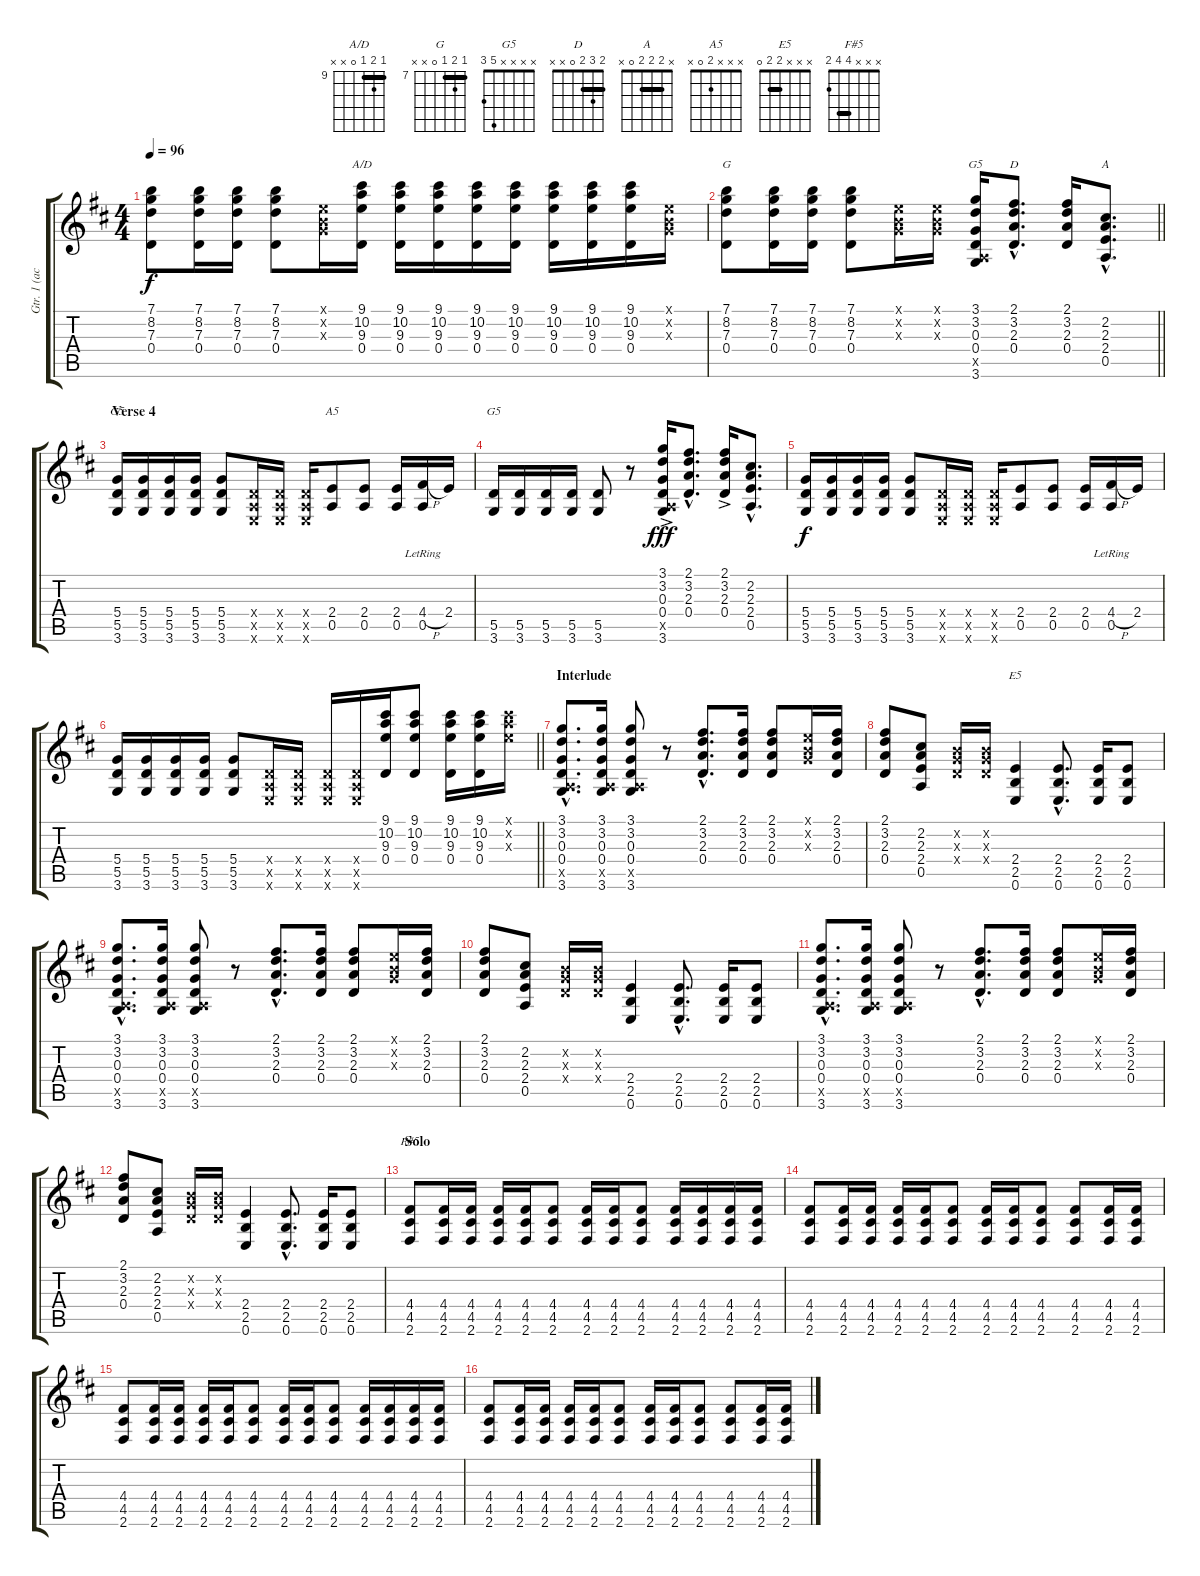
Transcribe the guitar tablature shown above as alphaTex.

\track ("Gtr. 1 (acous.)" "Gtr. 1 (ac") {instrument acousticguitarsteel}
\staff {score tabs}
\tuning (E4 B3 G3 D3 A2 E2) {hide}
\chord ("A/D" 9 10 9 0 x x) {firstfret 9 barre 9}
\chord ("G" 7 8 7 0 x x) {firstfret 7 barre 7}
\chord ("G5" 3 3 0 0 x 3) {barre 3}
\chord ("D" 2 3 2 0 x x) {barre 2}
\chord ("A" x 2 2 2 0 x) {barre 2}
\chord ("G5" x x x 5 5 3) {barre 5}
\chord ("A5" x x x 2 0 x)
\chord ("G5" x x x x 5 3)
\chord ("E5" x x x 2 2 0) {barre 2}
\chord ("F#5" x x x 4 4 2) {barre 4}
\ts (4 4)
\tempo 96
\clef g2
\ks d
(7.1 8.2 7.3 0.4).8{dy f} (7.1 8.2 7.3 0.4).16 (7.1 8.2 7.3 0.4).16 (7.1 8.2 7.3 0.4).8 (0.1{x} 0.2{x} 0.3{x}).16 (9.1 10.2 9.3 0.4).16{ch "A/D"} (9.1 10.2 9.3 0.4).16 (9.1 10.2 9.3 0.4).16 (9.1 10.2 9.3 0.4).16 (9.1 10.2 9.3 0.4).16 (9.1 10.2 9.3 0.4).16 (9.1 10.2 9.3 0.4).16 (9.1 10.2 9.3 0.4).16 (0.1{x} 0.2{x} 0.3{x}).16 |
\barLineRight lightlight
(7.1 8.2 7.3 0.4).8{ch "G"} (7.1 8.2 7.3 0.4).16 (7.1 8.2 7.3 0.4).16 (7.1 8.2 7.3 0.4).8 (0.1{x} 0.2{x} 0.3{x}).16 (0.1{x} 0.2{x} 0.3{x}).16 (3.1 3.2 0.3 0.4 0.5{x} 3.6).16{ch "G5"} (2.1{hac} 3.2{hac} 2.3{hac} 0.4{hac}).8{d ch "D"} (2.1 3.2 2.3 0.4).16 (2.2{hac} 2.3{hac} 2.4{hac} 0.5{hac}).8{d ch "A"} |
\section ("" "Verse 4")
(5.4 5.5 3.6).16{ch "G5"} (5.4 5.5 3.6).16 (5.4 5.5 3.6).16 (5.4 5.5 3.6).16 (5.4 5.5 3.6).8 (0.4{x} 0.5{x} 0.6{x}).16 (0.4{x} 0.5{x} 0.6{x}).16 (0.4{x} 0.5{x} 0.6{x}).16 (2.4 0.5).8{ch "A5"} (2.4 0.5).8 (2.4 0.5).16 (4.4{h} 0.5{lr}).16 2.4.16 |
(5.5 3.6).16{ch "G5"} (5.5 3.6).16 (5.5 3.6).16 (5.5 3.6).16 (5.5 3.6).8 r.8 (3.1{ac} 3.2{ac} 0.3{ac} 0.4{ac} 0.5{ac x} 3.6{ac}).16{dy fff} (2.1{hac} 3.2{hac} 2.3{hac} 0.4{hac}).8{d} (2.1{ac} 3.2{ac} 2.3{ac} 0.4{ac}).16 (2.2{hac} 2.3{hac} 2.4{hac} 0.5{hac}).8{d} |
(5.4 5.5 3.6).16{dy f} (5.4 5.5 3.6).16 (5.4 5.5 3.6).16 (5.4 5.5 3.6).16 (5.4 5.5 3.6).8 (0.4{x} 0.5{x} 0.6{x}).16 (0.4{x} 0.5{x} 0.6{x}).16 (0.4{x} 0.5{x} 0.6{x}).16 (2.4 0.5).8 (2.4 0.5).8 (2.4 0.5).16 (4.4{h} 0.5{lr}).16 2.4.16 |
\barLineRight lightlight
(5.4 5.5 3.6).16 (5.4 5.5 3.6).16 (5.4 5.5 3.6).16 (5.4 5.5 3.6).16 (5.4 5.5 3.6).8 (0.4{x} 0.5{x} 0.6{x}).16 (0.4{x} 0.5{x} 0.6{x}).16 (0.4{x} 0.5{x} 0.6{x}).16 (0.4{x} 0.5{x} 0.6{x}).16 (9.1 10.2 9.3 0.4).16 (9.1 10.2 9.3 0.4).8 (9.1 10.2 9.3 0.4).16 (9.1 10.2 9.3 0.4).16 (9.1{x} 10.2{x} 9.3{x}).16 |
\section ("" "Interlude")
(3.1{hac} 3.2{hac} 0.3{hac} 0.4{hac} 0.5{hac x} 3.6{hac}).8{d} (3.1 3.2 0.3 0.4 0.5{x} 3.6).16 (3.1 3.2 0.3 0.4 0.5{x} 3.6).8 r.8 (2.1{hac} 3.2{hac} 2.3{hac} 0.4{hac}).8{d} (2.1 3.2 2.3 0.4).16 (2.1 3.2 2.3 0.4).8 (0.1{x} 0.2{x} 0.3{x}).16 (2.1 3.2 2.3 0.4).16 |
(2.1 3.2 2.3 0.4).8 (2.2 2.3 2.4 0.5).8 (0.2{x} 0.3{x} 0.4{x}).16 (0.2{x} 0.3{x} 0.4{x}).16 (2.4 2.5 0.6).4{ch "E5"} (2.4{hac} 2.5{hac} 0.6{hac}).8{d} (2.4 2.5 0.6).16 (2.4 2.5 0.6).8 |
(3.1{hac} 3.2{hac} 0.3{hac} 0.4{hac} 0.5{hac x} 3.6{hac}).8{d} (3.1 3.2 0.3 0.4 0.5{x} 3.6).16 (3.1 3.2 0.3 0.4 0.5{x} 3.6).8 r.8 (2.1{hac} 3.2{hac} 2.3{hac} 0.4{hac}).8{d} (2.1 3.2 2.3 0.4).16 (2.1 3.2 2.3 0.4).8 (0.1{x} 0.2{x} 0.3{x}).16 (2.1 3.2 2.3 0.4).16 |
(2.1 3.2 2.3 0.4).8 (2.2 2.3 2.4 0.5).8 (0.2{x} 0.3{x} 0.4{x}).16 (0.2{x} 0.3{x} 0.4{x}).16 (2.4 2.5 0.6).4 (2.4{hac} 2.5{hac} 0.6{hac}).8{d} (2.4 2.5 0.6).16 (2.4 2.5 0.6).8 |
(3.1{hac} 3.2{hac} 0.3{hac} 0.4{hac} 0.5{hac x} 3.6{hac}).8{d} (3.1 3.2 0.3 0.4 0.5{x} 3.6).16 (3.1 3.2 0.3 0.4 0.5{x} 3.6).8 r.8 (2.1{hac} 3.2{hac} 2.3{hac} 0.4{hac}).8{d} (2.1 3.2 2.3 0.4).16 (2.1 3.2 2.3 0.4).8 (0.1{x} 0.2{x} 0.3{x}).16 (2.1 3.2 2.3 0.4).16 |
(2.1 3.2 2.3 0.4).8 (2.2 2.3 2.4 0.5).8 (0.2{x} 0.3{x} 0.4{x}).16 (0.2{x} 0.3{x} 0.4{x}).16 (2.4 2.5 0.6).4 (2.4{hac} 2.5{hac} 0.6{hac}).8{d} (2.4 2.5 0.6).16 (2.4 2.5 0.6).8 |
\section ("" "Solo")
(4.4 4.5 2.6).8{ch "F#5"} (4.4 4.5 2.6).16 (4.4 4.5 2.6).16 (4.4 4.5 2.6).16 (4.4 4.5 2.6).16 (4.4 4.5 2.6).8 (4.4 4.5 2.6).16 (4.4 4.5 2.6).16 (4.4 4.5 2.6).8 (4.4 4.5 2.6).16 (4.4 4.5 2.6).16 (4.4 4.5 2.6).16 (4.4 4.5 2.6).16 |
(4.4 4.5 2.6).8 (4.4 4.5 2.6).16 (4.4 4.5 2.6).16 (4.4 4.5 2.6).16 (4.4 4.5 2.6).16 (4.4 4.5 2.6).8 (4.4 4.5 2.6).16 (4.4 4.5 2.6).16 (4.4 4.5 2.6).8 (4.4 4.5 2.6).8 (4.4 4.5 2.6).16 (4.4 4.5 2.6).16 |
(4.4 4.5 2.6).8 (4.4 4.5 2.6).16 (4.4 4.5 2.6).16 (4.4 4.5 2.6).16 (4.4 4.5 2.6).16 (4.4 4.5 2.6).8 (4.4 4.5 2.6).16 (4.4 4.5 2.6).16 (4.4 4.5 2.6).8 (4.4 4.5 2.6).16 (4.4 4.5 2.6).16 (4.4 4.5 2.6).16 (4.4 4.5 2.6).16 |
(4.4 4.5 2.6).8 (4.4 4.5 2.6).16 (4.4 4.5 2.6).16 (4.4 4.5 2.6).16 (4.4 4.5 2.6).16 (4.4 4.5 2.6).8 (4.4 4.5 2.6).16 (4.4 4.5 2.6).16 (4.4 4.5 2.6).8 (4.4 4.5 2.6).8 (4.4 4.5 2.6).16 (4.4 4.5 2.6).16
